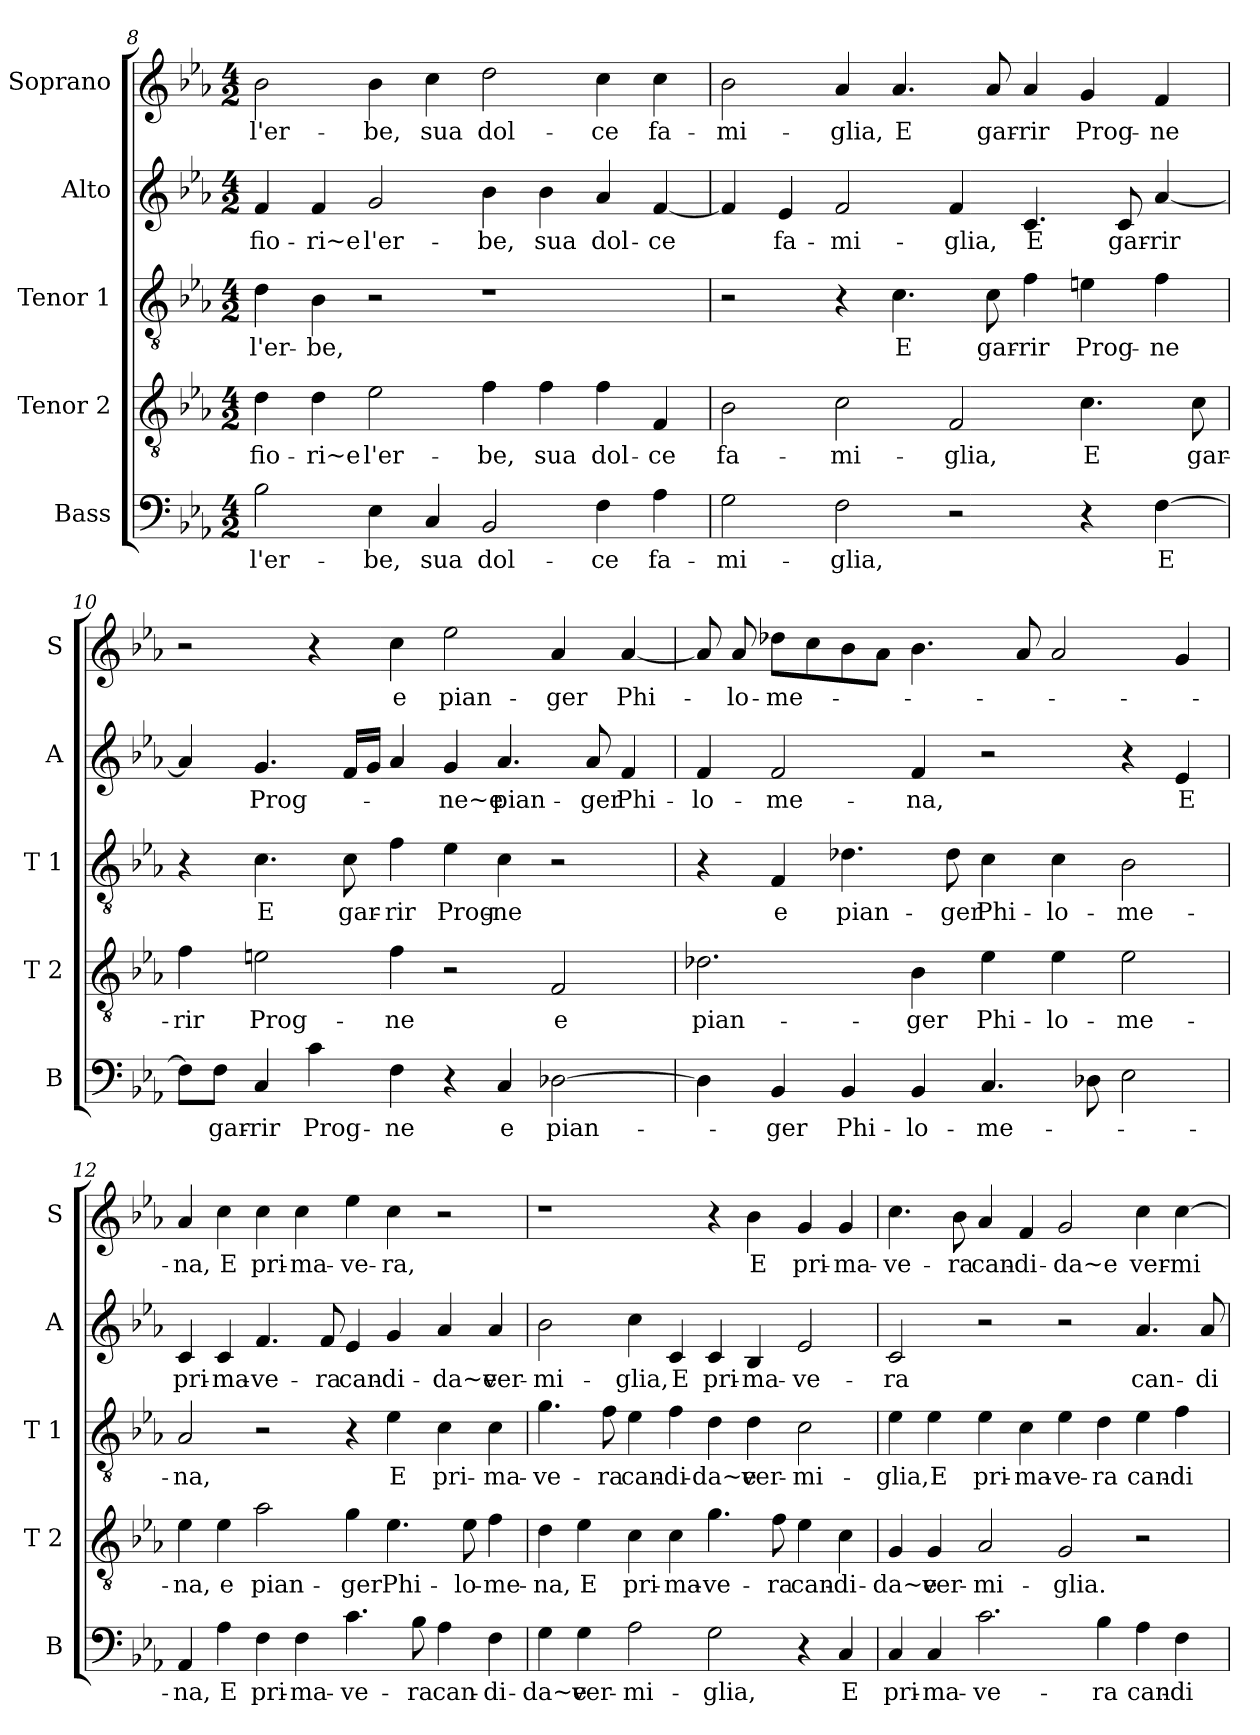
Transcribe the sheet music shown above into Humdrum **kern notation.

**kern	**text	**kern	**text	**kern	**text	**kern	**text	**kern	**text
*part5	*part5	*part4	*part4	*part3	*part3	*part2	*part2	*part1	*part1
*staff5	*staff5	*staff4	*staff4	*staff3	*staff3	*staff2	*staff2	*staff1	*staff1
*I"Bass	*	*I"Tenor 2	*	*I"Tenor 1	*	*I"Alto	*	*I"Soprano	*
*I'B	*	*I'T 2	*	*I'T 1	*	*I'A	*	*I'S	*
*clefF4	*	*clefGv2	*	*clefGv2	*	*clefG2	*	*clefG2	*
*k[b-e-a-]	*	*k[b-e-a-]	*	*k[b-e-a-]	*	*k[b-e-a-]	*	*k[b-e-a-]	*
*E-:	*	*E-:	*	*E-:	*	*E-:	*	*E-:	*
*M4/2	*	*M4/2	*	*M4/2	*	*M4/2	*	*M4/2	*
=8	=8	=8	=8	=8	=8	=8	=8	=8	=8
!	!LO:LY:b	!	!LO:LY:b	!	!LO:LY:b	!	!LO:LY:b	!	!LO:LY:b
2B-\	l'er-	4d\	fio-	4d\	l'er-	4f/	fio-	2b-\	l'er-
!	!	!	!LO:LY:b	!	!LO:LY:b	!	!LO:LY:b	!	!
.	.	4d\	-ri~e	4B-\	-be,	4f/	-ri~e	.	.
!	!LO:LY:b	!	!LO:LY:b	!	!	!	!LO:LY:b	!	!LO:LY:b
4E-\	-be,	2e-\	l'er-	2r	.	2g/	l'er-	4b-\	-be,
!	!LO:LY:b	!	!	!	!	!	!	!	!LO:LY:b
4C/	sua	.	.	.	.	.	.	4cc\	sua
!	!LO:LY:b	!	!LO:LY:b	!	!	!	!LO:LY:b	!	!LO:LY:b
2BB-/	dol-	4f\	-be,	1r	.	4b-\	-be,	2dd\	dol-
!	!	!	!LO:LY:b	!	!	!	!LO:LY:b	!	!
.	.	4f\	sua	.	.	4b-\	sua	.	.
!	!LO:LY:b	!	!LO:LY:b	!	!	!	!LO:LY:b	!	!LO:LY:b
4F\	-ce	4f\	dol-	.	.	4a-/	dol-	4cc\	-ce
!	!LO:LY:b	!	!LO:LY:b	!	!	!	!LO:LY:b	!	!LO:LY:b
4A-\	fa-	4F/	-ce	.	.	[4f/	-ce	4cc\	fa-
=9	=9	=9	=9	=9	=9	=9	=9	=9	=9
!	!LO:LY:b	!	!LO:LY:b	!	!	!	!	!	!LO:LY:b
2G\	-mi-	2B-\	fa-	2r	.	4f/]	.	2b-\	-mi-
!	!	!	!	!	!	!	!LO:LY:b	!	!
.	.	.	.	.	.	4e-/	fa-	.	.
!	!LO:LY:b	!	!LO:LY:b	!	!	!	!LO:LY:b	!	!LO:LY:b
2F\	-glia,	2c\	-mi-	4r	.	2f/	-mi-	4a-/	-glia,
!	!	!	!	!	!LO:LY:b	!	!	!	!LO:LY:b
.	.	.	.	4.c\	E	.	.	4.a-/	E
!	!	!	!LO:LY:b	!	!	!	!LO:LY:b	!	!
2r	.	2F/	-glia,	.	.	4f/	-glia,	.	.
!	!	!	!	!	!LO:LY:b	!	!	!	!LO:LY:b
.	.	.	.	8c\	gar-	.	.	8a-/	gar-
!	!	!	!	!	!LO:LY:b	!	!LO:LY:b	!	!LO:LY:b
.	.	.	.	4f\	-rir	4.c/	E	4a-/	-rir
!	!	!	!LO:LY:b	!	!LO:LY:b	!	!	!	!LO:LY:b
4r	.	4.c\	E	4en\	Prog-	.	.	4g/	Prog-
!	!	!	!	!	!	!	!LO:LY:b	!	!
.	.	.	.	.	.	8c/	gar-	.	.
!	!LO:LY:b	!	!	!	!LO:LY:b	!	!LO:LY:b	!	!LO:LY:b
[4F\	E	.	.	4f\	-ne	[4a-/	-rir	4f/	-ne
!	!	!	!LO:LY:b	!	!	!	!	!	!
.	.	8c\	gar-	.	.	.	.	.	.
!!LO:LB:g=z
=10	=10	=10	=10	=10	=10	=10	=10	=10	=10
!	!	!	!LO:LY:b	!	!	!	!	!	!
8F\L]	.	4f\	-rir	4r	.	4a-/]	.	2r	.
!	!LO:LY:b	!	!	!	!	!	!	!	!
8F\J	gar-	.	.	.	.	.	.	.	.
!	!LO:LY:b	!	!LO:LY:b	!	!LO:LY:b	!	!LO:LY:b	!	!
4C/	-rir	2en\	Prog-	4.c\	E	4.g/	Prog-	.	.
!	!LO:LY:b	!	!	!	!	!	!	!	!
4c\	Prog-	.	.	.	.	.	.	4r	.
!	!	!	!	!	!LO:LY:b	!	!	!	!
.	.	.	.	8c\	gar-	16f/LL	.	.	.
.	.	.	.	.	.	16g/JJ	.	.	.
!	!LO:LY:b	!	!LO:LY:b	!	!LO:LY:b	!	!	!	!LO:LY:b
4F\	-ne	4f\	-ne	4f\	-rir	4a-/	.	4cc\	e
!	!	!	!	!	!LO:LY:b	!	!LO:LY:b	!	!LO:LY:b
4r	.	2r	.	4e-\	Prog-	4g/	-ne~e	2ee-\	pian-
!	!LO:LY:b	!	!	!	!LO:LY:b	!	!LO:LY:b	!	!
4C/	e	.	.	4c\	-ne	4.a-/	pian-	.	.
!	!LO:LY:b	!	!LO:LY:b	!	!	!	!	!	!LO:LY:b
[2D-X\	pian-	2F/	e	2r	.	.	.	4a-/	-ger
!	!	!	!	!	!	!	!LO:LY:b	!	!
.	.	.	.	.	.	8a-/	-ger	.	.
!	!	!	!	!	!	!	!LO:LY:b	!	!LO:LY:b
.	.	.	.	.	.	4f/	Phi-	[4a-/	Phi-
=11	=11	=11	=11	=11	=11	=11	=11	=11	=11
!	!	!	!LO:LY:b	!	!	!	!LO:LY:b	!	!
4D-\]	.	2.d-X\	pian-	4r	.	4f/	-lo-	8a-/]	.
!	!	!	!	!	!	!	!	!	!LO:LY:b
.	.	.	.	.	.	.	.	8a-/	-lo-
!	!LO:LY:b	!	!	!	!LO:LY:b	!	!LO:LY:b	!	!LO:LY:b
4BB-/	-ger	.	.	4F/	e	2f/	-me-	8dd-X\L	-me-
.	.	.	.	.	.	.	.	8cc\	.
!	!LO:LY:b	!	!	!	!LO:LY:b	!	!	!	!
4BB-/	Phi-	.	.	4.d-X\	pian-	.	.	8b-\	.
.	.	.	.	.	.	.	.	8a-\J	.
!	!LO:LY:b	!	!LO:LY:b	!	!	!	!LO:LY:b	!	!
4BB-/	-lo-	4B-\	-ger	.	.	4f/	-na,	4.b-\	.
!	!	!	!	!	!LO:LY:b	!	!	!	!
.	.	.	.	8d-\	-ger	.	.	.	.
!	!LO:LY:b	!	!LO:LY:b	!	!LO:LY:b	!	!	!	!
4.C/	-me-	4e-\	Phi-	4c\	Phi-	2r	.	.	.
.	.	.	.	.	.	.	.	8a-/	.
!	!	!	!LO:LY:b	!	!LO:LY:b	!	!	!	!
.	.	4e-\	-lo-	4c\	-lo-	.	.	2a-/	.
8D-X\	.	.	.	.	.	.	.	.	.
!	!	!	!LO:LY:b	!	!LO:LY:b	!	!	!	!
2E-\	.	2e-\	-me-	2B-\	-me-	4r	.	.	.
!	!	!	!	!	!	!	!LO:LY:b	!	!
.	.	.	.	.	.	4e-/	E	4g/	.
=12	=12	=12	=12	=12	=12	=12	=12	=12	=12
!	!LO:LY:b	!	!LO:LY:b	!	!LO:LY:b	!	!LO:LY:b	!	!LO:LY:b
4AA-/	-na,	4e-\	-na,	2A-/	-na,	4c/	pri-	4a-/	-na,
!	!LO:LY:b	!	!LO:LY:b	!	!	!	!LO:LY:b	!	!LO:LY:b
4A-\	E	4e-\	e	.	.	4c/	-ma-	4cc\	E
!	!LO:LY:b	!	!LO:LY:b	!	!	!	!LO:LY:b	!	!LO:LY:b
4F\	pri-	2a-\	pian-	2r	.	4.f/	-ve-	4cc\	pri-
!	!LO:LY:b	!	!	!	!	!	!	!	!LO:LY:b
4F\	-ma-	.	.	.	.	.	.	4cc\	-ma-
!	!	!	!	!	!	!	!LO:LY:b	!	!
.	.	.	.	.	.	8f/	-ra	.	.
!	!LO:LY:b	!	!LO:LY:b	!	!	!	!LO:LY:b	!	!LO:LY:b
4.c\	-ve-	4g\	-ger	4r	.	4e-/	can-	4ee-\	-ve-
!	!	!	!LO:LY:b	!	!LO:LY:b	!	!LO:LY:b	!	!LO:LY:b
.	.	4.e-\	Phi-	4e-\	E	4g/	-di-	4cc\	-ra,
!	!LO:LY:b	!	!	!	!	!	!	!	!
8B-\	-ra	.	.	.	.	.	.	.	.
!	!LO:LY:b	!	!	!	!LO:LY:b	!	!LO:LY:b	!	!
4A-\	can-	.	.	4c\	pri-	4a-/	-da~e	2r	.
!	!	!	!LO:LY:b	!	!	!	!	!	!
.	.	8e-\	-lo-	.	.	.	.	.	.
!	!LO:LY:b	!	!LO:LY:b	!	!LO:LY:b	!	!LO:LY:b	!	!
4F\	-di-	4f\	-me-	4c\	-ma-	4a-/	ver-	.	.
!!LO:LB:g=z
=13	=13	=13	=13	=13	=13	=13	=13	=13	=13
!	!LO:LY:b	!	!LO:LY:b	!	!LO:LY:b	!	!LO:LY:b	!	!
4G\	-da~e	4d\	-na,	4.g\	-ve-	2b-\	-mi-	1r	.
!	!LO:LY:b	!	!LO:LY:b	!	!	!	!	!	!
4G\	ver-	4e-\	E	.	.	.	.	.	.
!	!	!	!	!	!LO:LY:b	!	!	!	!
.	.	.	.	8f\	-ra	.	.	.	.
!	!LO:LY:b	!	!LO:LY:b	!	!LO:LY:b	!	!LO:LY:b	!	!
2A-\	-mi-	4c\	pri-	4e-\	can-	4cc\	-glia,	.	.
!	!	!	!LO:LY:b	!	!LO:LY:b	!	!LO:LY:b	!	!
.	.	4c\	-ma-	4f\	-di-	4c/	E	.	.
!	!LO:LY:b	!	!LO:LY:b	!	!LO:LY:b	!	!LO:LY:b	!	!
2G\	-glia,	4.g\	-ve-	4d\	-da~e	4c/	pri-	4r	.
!	!	!	!	!	!LO:LY:b	!	!LO:LY:b	!	!LO:LY:b
.	.	.	.	4d\	ver-	4B-/	-ma-	4b-\	E
!	!	!	!LO:LY:b	!	!	!	!	!	!
.	.	8f\	-ra	.	.	.	.	.	.
!	!	!	!LO:LY:b	!	!LO:LY:b	!	!LO:LY:b	!	!LO:LY:b
4r	.	4e-\	can-	2c\	-mi-	2e-/	-ve-	4g/	pri-
!	!LO:LY:b	!	!LO:LY:b	!	!	!	!	!	!LO:LY:b
4C/	E	4c\	-di-	.	.	.	.	4g/	-ma-
=14	=14	=14	=14	=14	=14	=14	=14	=14	=14
!	!LO:LY:b	!	!LO:LY:b	!	!LO:LY:b	!	!LO:LY:b	!	!LO:LY:b
4C/	pri-	4G/	-da~e	4e-\	-glia,	2c/	-ra	4.cc\	-ve-
!	!LO:LY:b	!	!LO:LY:b	!	!LO:LY:b	!	!	!	!
4C/	-ma-	4G/	ver-	4e-\	E	.	.	.	.
!	!	!	!	!	!	!	!	!	!LO:LY:b
.	.	.	.	.	.	.	.	8b-\	-ra
!	!LO:LY:b	!	!LO:LY:b	!	!LO:LY:b	!	!	!	!LO:LY:b
2.c\	-ve-	2A-/	-mi-	4e-\	pri-	2r	.	4a-/	can-
!	!	!	!	!	!LO:LY:b	!	!	!	!LO:LY:b
.	.	.	.	4c\	-ma-	.	.	4f/	-di-
!	!	!	!LO:LY:b	!	!LO:LY:b	!	!	!	!LO:LY:b
.	.	2G/	-glia.	4e-\	-ve-	2r	.	2g/	-da~e
!	!LO:LY:b	!	!	!	!LO:LY:b	!	!	!	!
4B-\	-ra	.	.	4d\	-ra	.	.	.	.
!	!LO:LY:b	!	!	!	!LO:LY:b	!	!LO:LY:b	!	!LO:LY:b
4A-\	can-	2r	.	4e-\	can-	4.a-/	can-	4cc\	ver-
!	!LO:LY:b	!	!	!	!LO:LY:b	!	!	!	!LO:LY:b
4F\	-di-	.	.	4f\	-di-	.	.	[4cc\	-mi-
!	!	!	!	!	!	!	!LO:LY:b	!	!
.	.	.	.	.	.	8a-/	-di-	.	.
=	=	=	=	=	=	=	=	=	=
*-	*-	*-	*-	*-	*-	*-	*-	*-	*-
